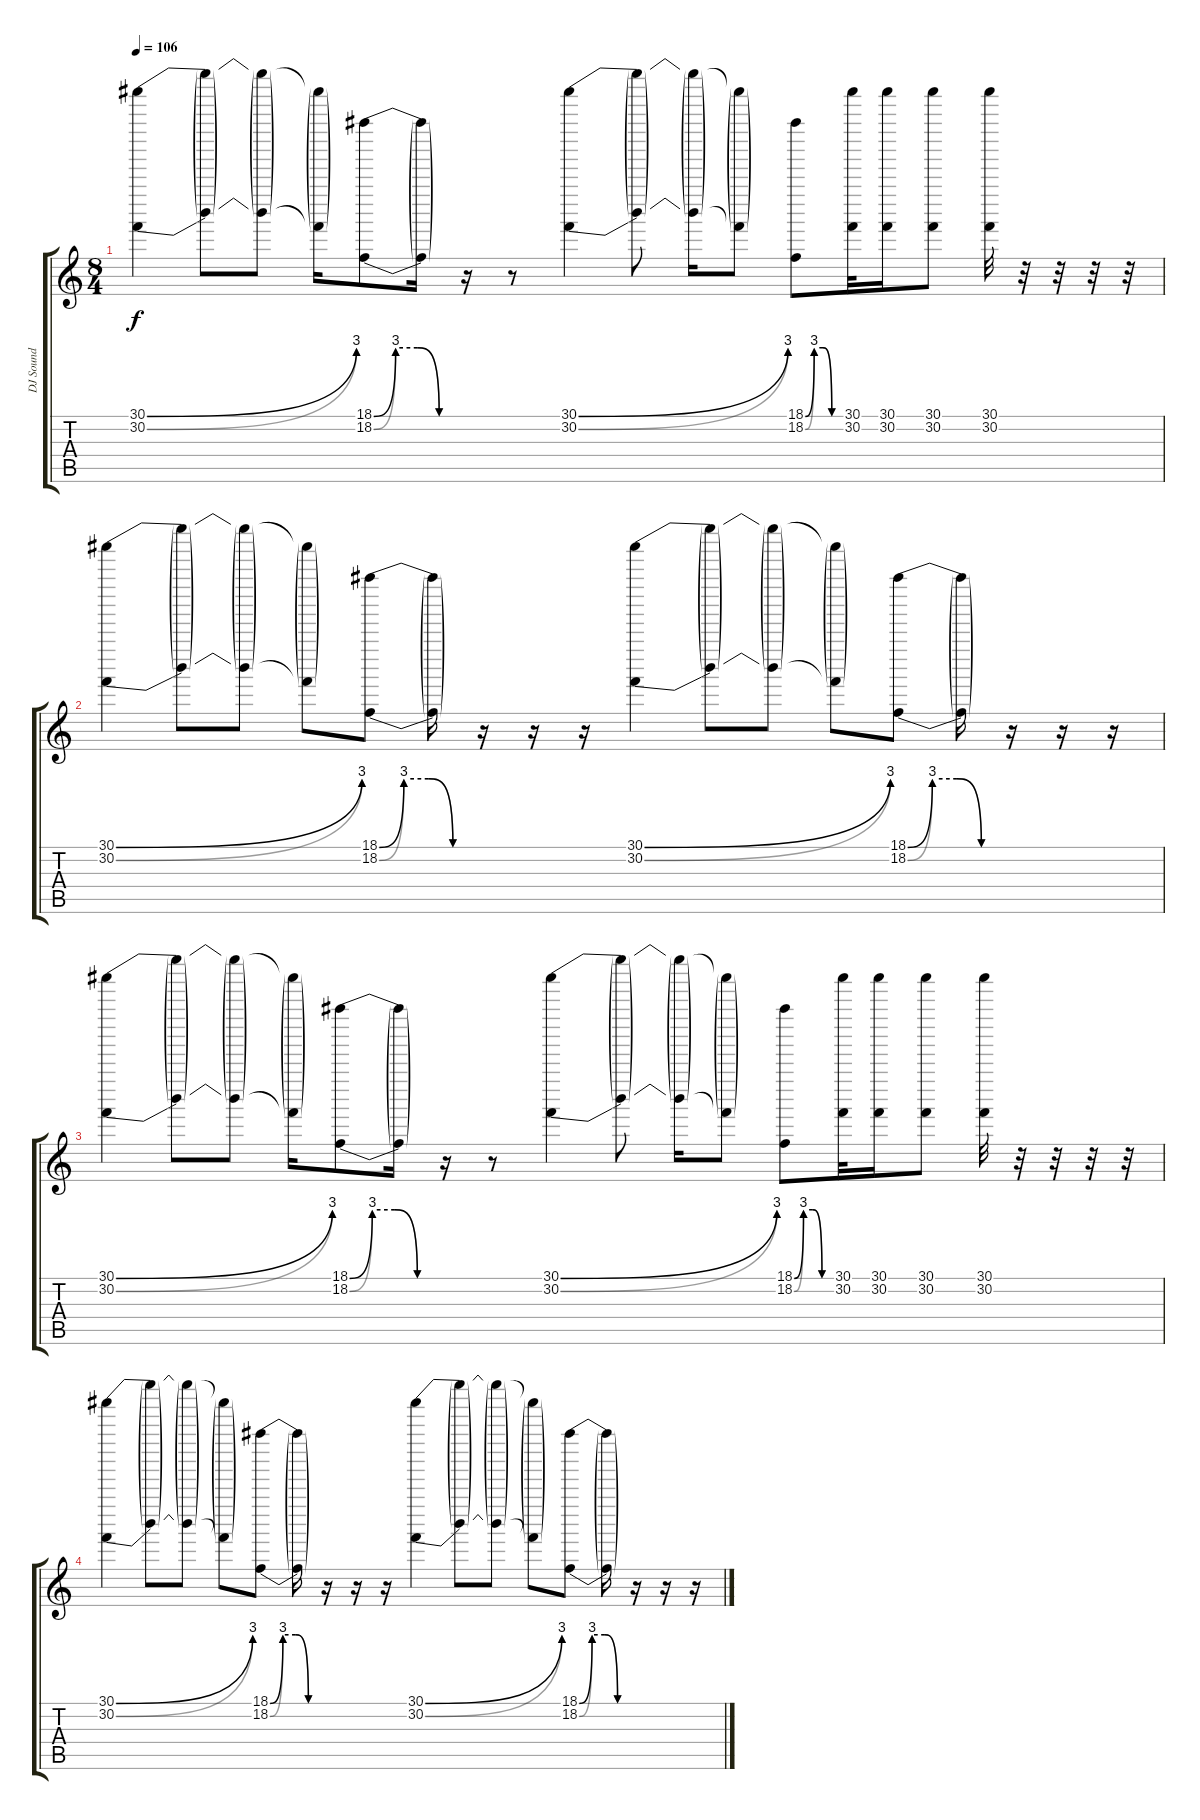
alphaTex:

\track ("DJ Sound" "DJ Sound") {instrument applause}
\staff {score tabs}
\tuning (E8 B3 G3 D3 A2 E2) {hide}
\ts (8 4)
\tempo 106
\clef g2
\ks c
(30.1{be (bend 0 0 60 12)} 30.2{be (bend 0 0 60 12)}).4{dy f} (30.1{t} 30.2{t}).8 (30.1{t} 30.2{t}).8 (30.1{t} 30.2{t}).16 (18.1{be (custom 0 0 15 12 30 12 45 0 60 0)} 18.2{be (custom 0 0 15 12 30 12 45 0 60 0)}).8 (18.1{t} 18.2{t}).16 r.16 r.8 (30.1{be (bend 0 0 60 12)} 30.2{be (bend 0 0 60 12)}).4 (30.1{t} 30.2{t}).8 (30.1{t} 30.2{t}).16 (30.1{t} 30.2{t}).8 (18.1{be (custom 0 0 15 12 30 12 45 0 60 0)} 18.2{be (custom 0 0 15 12 30 12 45 0 60 0)}).8 (30.1 30.2).32{volume 16 instrument birdtweet} (30.1 30.2).16 (30.1 30.2).8 (30.1 30.2).32 r.32 r.32 r.32 r.32 |
(30.1{be (bend 0 0 60 12)} 30.2{be (bend 0 0 60 12)}).4{volume 6 instrument applause} (30.1{t} 30.2{t}).8 (30.1{t} 30.2{t}).8 (30.1{t} 30.2{t}).8 (18.1{be (custom 0 0 15 12 30 12 45 0 60 0)} 18.2{be (custom 0 0 15 12 30 12 45 0 60 0)}).8 (18.1{t} 18.2{t}).16 r.16 r.16 r.16 (30.1{be (bend 0 0 60 12)} 30.2{be (bend 0 0 60 12)}).4 (30.1{t} 30.2{t}).8 (30.1{t} 30.2{t}).8 (30.1{t} 30.2{t}).8 (18.1{be (custom 0 0 15 12 30 12 45 0 60 0)} 18.2{be (custom 0 0 15 12 30 12 45 0 60 0)}).8 (18.1{t} 18.2{t}).16 r.16 r.16 r.16 |
(30.1{be (bend 0 0 60 12)} 30.2{be (bend 0 0 60 12)}).4 (30.1{t} 30.2{t}).8 (30.1{t} 30.2{t}).8 (30.1{t} 30.2{t}).16 (18.1{be (custom 0 0 15 12 30 12 45 0 60 0)} 18.2{be (custom 0 0 15 12 30 12 45 0 60 0)}).8 (18.1{t} 18.2{t}).16 r.16 r.8 (30.1{be (bend 0 0 60 12)} 30.2{be (bend 0 0 60 12)}).4 (30.1{t} 30.2{t}).8 (30.1{t} 30.2{t}).16 (30.1{t} 30.2{t}).8 (18.1{be (custom 0 0 15 12 30 12 45 0 60 0)} 18.2{be (custom 0 0 15 12 30 12 45 0 60 0)}).8 (30.1 30.2).32{volume 16 instrument birdtweet} (30.1 30.2).16 (30.1 30.2).8 (30.1 30.2).32 r.32 r.32 r.32 r.32 |
(30.1{be (bend 0 0 60 12)} 30.2{be (bend 0 0 60 12)}).4{volume 6 instrument applause} (30.1{t} 30.2{t}).8 (30.1{t} 30.2{t}).8 (30.1{t} 30.2{t}).8 (18.1{be (custom 0 0 15 12 30 12 45 0 60 0)} 18.2{be (custom 0 0 15 12 30 12 45 0 60 0)}).8 (18.1{t} 18.2{t}).16 r.16 r.16 r.16 (30.1{be (bend 0 0 60 12)} 30.2{be (bend 0 0 60 12)}).4 (30.1{t} 30.2{t}).8 (30.1{t} 30.2{t}).8 (30.1{t} 30.2{t}).8 (18.1{be (custom 0 0 15 12 30 12 45 0 60 0)} 18.2{be (custom 0 0 15 12 30 12 45 0 60 0)}).8 (18.1{t} 18.2{t}).16 r.16 r.16 r.16
